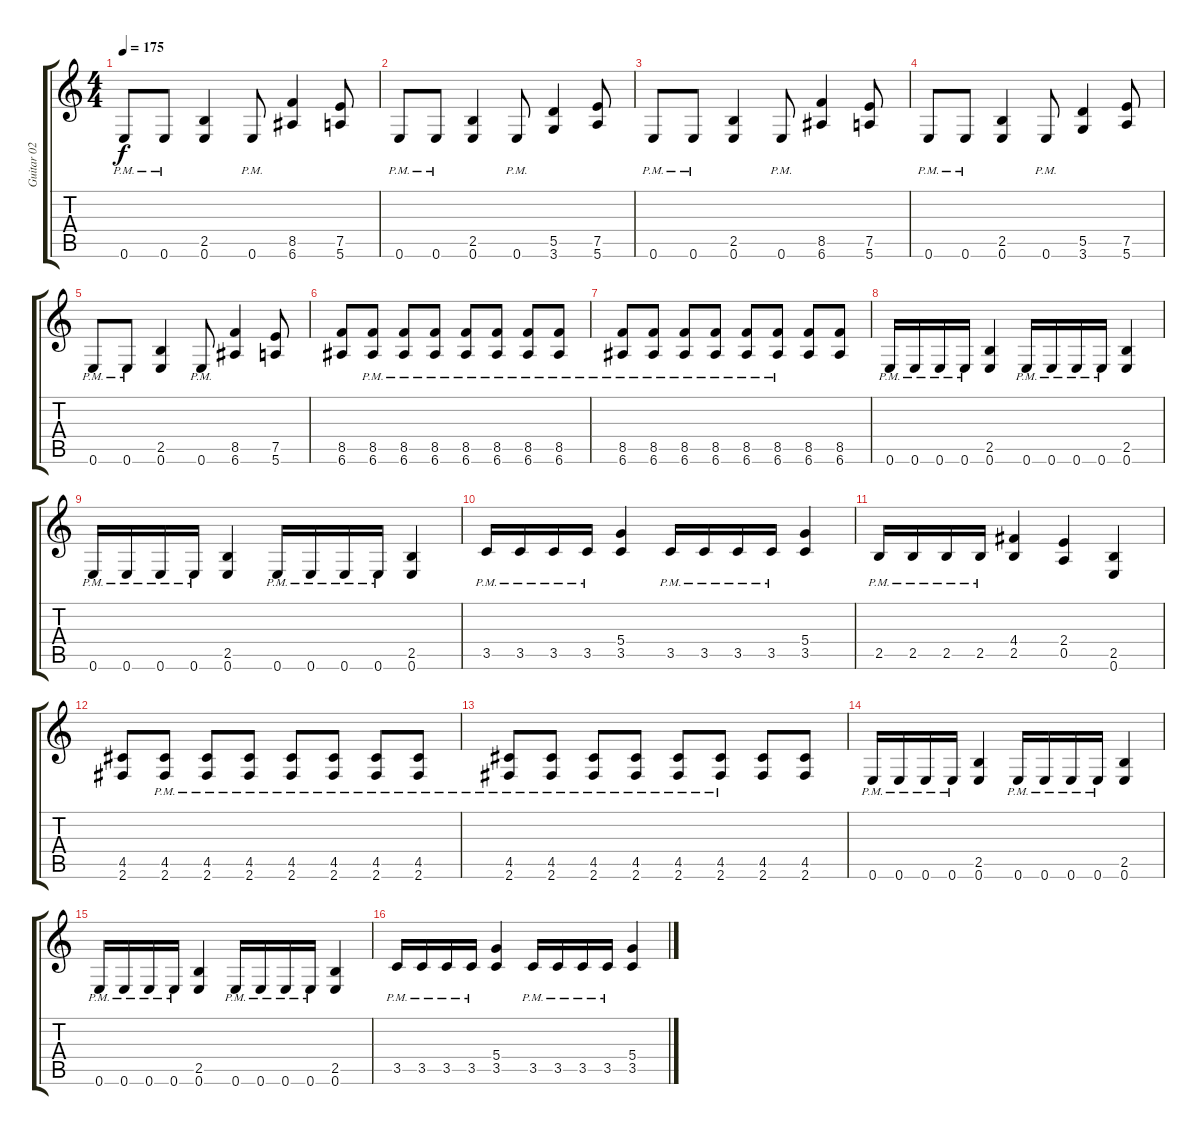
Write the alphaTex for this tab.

\track ("Guitar 02" "Guitar 02") {instrument overdrivenguitar}
\staff {score tabs}
\tuning (E4 B3 G3 D3 A2 E2) {hide}
\ts (4 4)
\tempo 175
\clef g2
\ks c
0.6{pm}.8{dy f} 0.6{pm}.8 (2.5 0.6).4 0.6{pm}.8 (8.5 6.6).4 (7.5 5.6).8 |
0.6{pm}.8 0.6{pm}.8 (2.5 0.6).4 0.6{pm}.8 (5.5 3.6).4 (7.5 5.6).8 |
0.6{pm}.8 0.6{pm}.8 (2.5 0.6).4 0.6{pm}.8 (8.5 6.6).4 (7.5 5.6).8 |
0.6{pm}.8 0.6{pm}.8 (2.5 0.6).4 0.6{pm}.8 (5.5 3.6).4 (7.5 5.6).8 |
0.6{pm}.8 0.6{pm}.8 (2.5 0.6).4 0.6{pm}.8 (8.5 6.6).4 (7.5 5.6).8 |
(8.5 6.6).8 (8.5{pm} 6.6{pm}).8 (8.5{pm} 6.6{pm}).8 (8.5{pm} 6.6{pm}).8 (8.5{pm} 6.6{pm}).8 (8.5{pm} 6.6{pm}).8 (8.5{pm} 6.6{pm}).8 (8.5{pm} 6.6{pm}).8 |
(8.5{pm} 6.6{pm}).8 (8.5{pm} 6.6{pm}).8 (8.5{pm} 6.6{pm}).8 (8.5{pm} 6.6{pm}).8 (8.5{pm} 6.6{pm}).8 (8.5{pm} 6.6{pm}).8 (8.5 6.6).8 (8.5 6.6).8 |
0.6{pm}.16 0.6{pm}.16 0.6{pm}.16 0.6{pm}.16 (2.5 0.6).4 0.6{pm}.16 0.6{pm}.16 0.6{pm}.16 0.6{pm}.16 (2.5 0.6).4 |
0.6{pm}.16 0.6{pm}.16 0.6{pm}.16 0.6{pm}.16 (2.5 0.6).4 0.6{pm}.16 0.6{pm}.16 0.6{pm}.16 0.6{pm}.16 (2.5 0.6).4 |
3.5{pm}.16 3.5{pm}.16 3.5{pm}.16 3.5{pm}.16 (5.4 3.5).4 3.5{pm}.16 3.5{pm}.16 3.5{pm}.16 3.5{pm}.16 (5.4 3.5).4 |
2.5{pm}.16 2.5{pm}.16 2.5{pm}.16 2.5{pm}.16 (4.4 2.5).4 (2.4 0.5).4 (2.5 0.6).4 |
(4.5 2.6).8 (4.5{pm} 2.6{pm}).8 (4.5{pm} 2.6{pm}).8 (4.5{pm} 2.6{pm}).8 (4.5{pm} 2.6{pm}).8 (4.5{pm} 2.6{pm}).8 (4.5{pm} 2.6{pm}).8 (4.5{pm} 2.6{pm}).8 |
(4.5{pm} 2.6{pm}).8 (4.5{pm} 2.6{pm}).8 (4.5{pm} 2.6{pm}).8 (4.5{pm} 2.6{pm}).8 (4.5{pm} 2.6{pm}).8 (4.5{pm} 2.6{pm}).8 (4.5 2.6).8 (4.5 2.6).8 |
0.6{pm}.16 0.6{pm}.16 0.6{pm}.16 0.6{pm}.16 (2.5 0.6).4 0.6{pm}.16 0.6{pm}.16 0.6{pm}.16 0.6{pm}.16 (2.5 0.6).4 |
0.6{pm}.16 0.6{pm}.16 0.6{pm}.16 0.6{pm}.16 (2.5 0.6).4 0.6{pm}.16 0.6{pm}.16 0.6{pm}.16 0.6{pm}.16 (2.5 0.6).4 |
3.5{pm}.16 3.5{pm}.16 3.5{pm}.16 3.5{pm}.16 (5.4 3.5).4 3.5{pm}.16 3.5{pm}.16 3.5{pm}.16 3.5{pm}.16 (5.4 3.5).4
